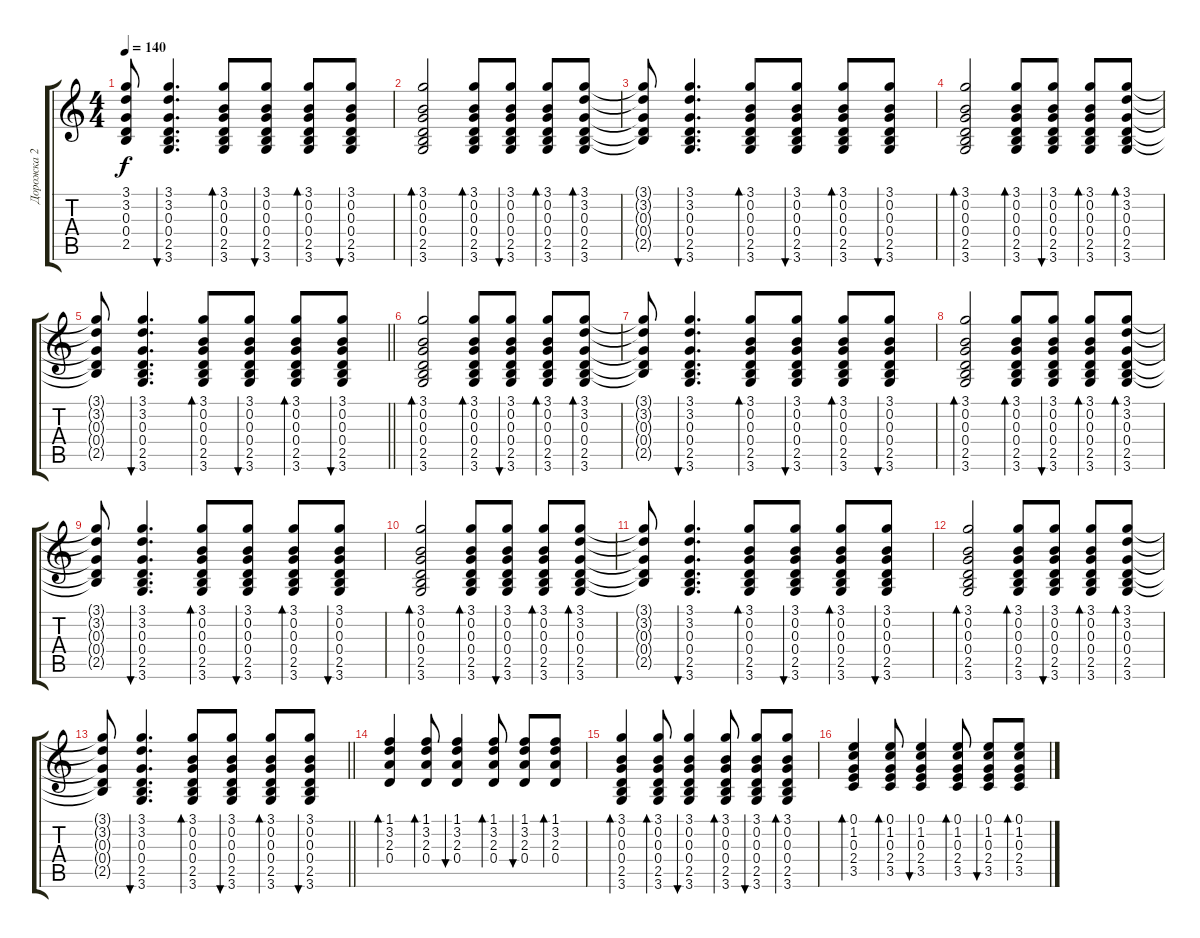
\track ("Дорожка 2" "Дорожка 2") {instrument acousticguitarsteel}
\staff {score tabs}
\tuning (E4 B3 G3 D3 A2 E2) {hide}
\ts (4 4)
\tempo 140
\clef g2
\ks c
(3.1{t} 3.2{t} 0.3{t} 0.4{t} 2.5{t}).8{dy f} (3.1 3.2 0.3 0.4 2.5 3.6).4{d bu 60} (3.1 0.2 0.3 0.4 2.5 3.6).8{bd 60} (3.1 0.2 0.3 0.4 2.5 3.6).8{bu 60} (3.1 0.2 0.3 0.4 2.5 3.6).8{bd 60} (3.1 0.2 0.3 0.4 2.5 3.6).8{bu 60} |
(3.1 0.2 0.3 0.4 2.5 3.6).2{bd 120} (3.1 0.2 0.3 0.4 2.5 3.6).8{bd 60} (3.1 0.2 0.3 0.4 2.5 3.6).8{bu 60} (3.1 0.2 0.3 0.4 2.5 3.6).8{bd 60} (3.1 3.2 0.3 0.4 2.5 3.6).8{bd 120} |
(3.1{t} 3.2{t} 0.3{t} 0.4{t} 2.5{t}).8 (3.1 3.2 0.3 0.4 2.5 3.6).4{d bu 60} (3.1 0.2 0.3 0.4 2.5 3.6).8{bd 60} (3.1 0.2 0.3 0.4 2.5 3.6).8{bu 60} (3.1 0.2 0.3 0.4 2.5 3.6).8{bd 60} (3.1 0.2 0.3 0.4 2.5 3.6).8{bu 60} |
(3.1 0.2 0.3 0.4 2.5 3.6).2{bd 120} (3.1 0.2 0.3 0.4 2.5 3.6).8{bd 60} (3.1 0.2 0.3 0.4 2.5 3.6).8{bu 60} (3.1 0.2 0.3 0.4 2.5 3.6).8{bd 60} (3.1 3.2 0.3 0.4 2.5 3.6).8{bd 120} |
\barLineRight lightlight
(3.1{t} 3.2{t} 0.3{t} 0.4{t} 2.5{t}).8 (3.1 3.2 0.3 0.4 2.5 3.6).4{d bu 60} (3.1 0.2 0.3 0.4 2.5 3.6).8{bd 60} (3.1 0.2 0.3 0.4 2.5 3.6).8{bu 60} (3.1 0.2 0.3 0.4 2.5 3.6).8{bd 60} (3.1 0.2 0.3 0.4 2.5 3.6).8{bu 60} |
(3.1 0.2 0.3 0.4 2.5 3.6).2{bd 120} (3.1 0.2 0.3 0.4 2.5 3.6).8{bd 60} (3.1 0.2 0.3 0.4 2.5 3.6).8{bu 60} (3.1 0.2 0.3 0.4 2.5 3.6).8{bd 60} (3.1 3.2 0.3 0.4 2.5 3.6).8{bd 120} |
(3.1{t} 3.2{t} 0.3{t} 0.4{t} 2.5{t}).8 (3.1 3.2 0.3 0.4 2.5 3.6).4{d bu 60} (3.1 0.2 0.3 0.4 2.5 3.6).8{bd 60} (3.1 0.2 0.3 0.4 2.5 3.6).8{bu 60} (3.1 0.2 0.3 0.4 2.5 3.6).8{bd 60} (3.1 0.2 0.3 0.4 2.5 3.6).8{bu 60} |
(3.1 0.2 0.3 0.4 2.5 3.6).2{bd 120} (3.1 0.2 0.3 0.4 2.5 3.6).8{bd 60} (3.1 0.2 0.3 0.4 2.5 3.6).8{bu 60} (3.1 0.2 0.3 0.4 2.5 3.6).8{bd 60} (3.1 3.2 0.3 0.4 2.5 3.6).8{bd 120} |
(3.1{t} 3.2{t} 0.3{t} 0.4{t} 2.5{t}).8 (3.1 3.2 0.3 0.4 2.5 3.6).4{d bu 60} (3.1 0.2 0.3 0.4 2.5 3.6).8{bd 60} (3.1 0.2 0.3 0.4 2.5 3.6).8{bu 60} (3.1 0.2 0.3 0.4 2.5 3.6).8{bd 60} (3.1 0.2 0.3 0.4 2.5 3.6).8{bu 60} |
(3.1 0.2 0.3 0.4 2.5 3.6).2{bd 120} (3.1 0.2 0.3 0.4 2.5 3.6).8{bd 60} (3.1 0.2 0.3 0.4 2.5 3.6).8{bu 60} (3.1 0.2 0.3 0.4 2.5 3.6).8{bd 60} (3.1 3.2 0.3 0.4 2.5 3.6).8{bd 120} |
(3.1{t} 3.2{t} 0.3{t} 0.4{t} 2.5{t}).8 (3.1 3.2 0.3 0.4 2.5 3.6).4{d bu 60} (3.1 0.2 0.3 0.4 2.5 3.6).8{bd 60} (3.1 0.2 0.3 0.4 2.5 3.6).8{bu 60} (3.1 0.2 0.3 0.4 2.5 3.6).8{bd 60} (3.1 0.2 0.3 0.4 2.5 3.6).8{bu 60} |
(3.1 0.2 0.3 0.4 2.5 3.6).2{bd 120} (3.1 0.2 0.3 0.4 2.5 3.6).8{bd 60} (3.1 0.2 0.3 0.4 2.5 3.6).8{bu 60} (3.1 0.2 0.3 0.4 2.5 3.6).8{bd 60} (3.1 3.2 0.3 0.4 2.5 3.6).8{bd 120} |
\barLineRight lightlight
(3.1{t} 3.2{t} 0.3{t} 0.4{t} 2.5{t}).8 (3.1 3.2 0.3 0.4 2.5 3.6).4{d bu 60} (3.1 0.2 0.3 0.4 2.5 3.6).8{bd 60} (3.1 0.2 0.3 0.4 2.5 3.6).8{bu 60} (3.1 0.2 0.3 0.4 2.5 3.6).8{bd 60} (3.1 0.2 0.3 0.4 2.5 3.6).8{bu 60} |
(1.1 3.2 2.3 0.4).4{bd 60} (1.1 3.2 2.3 0.4).8{bd 60} (1.1 3.2 2.3 0.4).4{bu 60} (1.1 3.2 2.3 0.4).8{bd 60} (1.1 3.2 2.3 0.4).8{bu 60} (1.1 3.2 2.3 0.4).8{bd 60} |
(3.1 0.2 0.3 0.4 2.5 3.6).4{bd 60} (3.1 0.2 0.3 0.4 2.5 3.6).8{bd 60} (3.1 0.2 0.3 0.4 2.5 3.6).4{bu 60} (3.1 0.2 0.3 0.4 2.5 3.6).8{bd 60} (3.1 0.2 0.3 0.4 2.5 3.6).8{bu 60} (3.1 0.2 0.3 0.4 2.5 3.6).8{bd 60} |
(0.1 1.2 0.3 2.4 3.5).4{bd 60} (0.1 1.2 0.3 2.4 3.5).8{bd 60} (0.1 1.2 0.3 2.4 3.5).4{bu 60} (0.1 1.2 0.3 2.4 3.5).8{bd 60} (0.1 1.2 0.3 2.4 3.5).8{bu 60} (0.1 1.2 0.3 2.4 3.5).8{bd 60}
